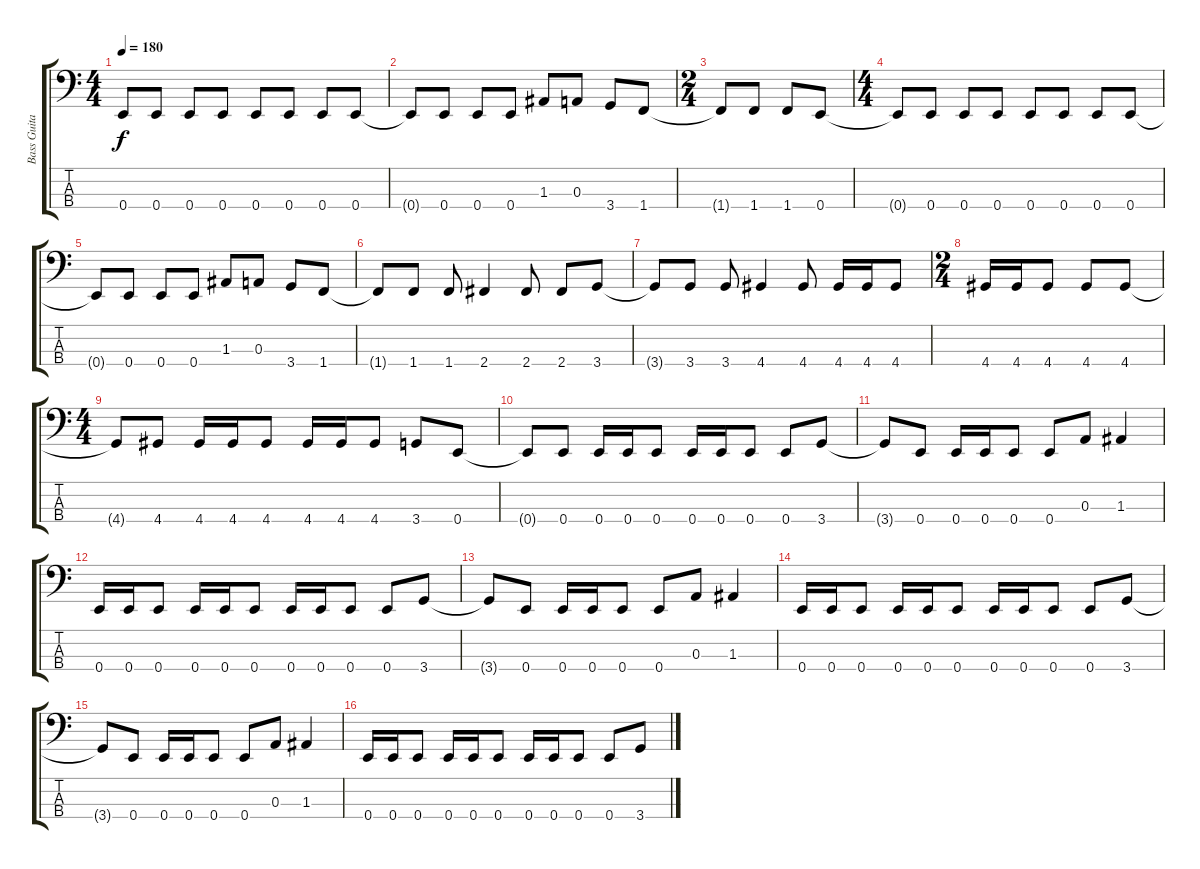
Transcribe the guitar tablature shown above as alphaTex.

\track ("Bass Guitar - Jason" "Bass Guita") {instrument electricbasspick}
\staff {score tabs}
\tuning (G2 D2 A1 E1) {hide}
\ts (4 4)
\tempo 180
\clef f4
\ks c
0.4{t}.8{dy f} 0.4.8 0.4.8 0.4.8 0.4.8 0.4.8 0.4.8 0.4.8 |
0.4{t}.8 0.4.8 0.4.8 0.4.8 1.3.8 0.3.8 3.4.8 1.4.8 |
\ts (2 4)
1.4{t}.8 1.4.8 1.4.8 0.4.8 |
\ts (4 4)
0.4{t}.8 0.4.8 0.4.8 0.4.8 0.4.8 0.4.8 0.4.8 0.4.8 |
0.4{t}.8 0.4.8 0.4.8 0.4.8 1.3.8 0.3.8 3.4.8 1.4.8 |
1.4{t}.8 1.4.8 1.4.8 2.4.4 2.4.8 2.4.8 3.4.8 |
3.4{t}.8 3.4.8 3.4.8 4.4.4 4.4.8 4.4.16 4.4.16 4.4.8 |
\ts (2 4)
4.4.16 4.4.16 4.4.8 4.4.8 4.4.8 |
\ts (4 4)
4.4{t}.8 4.4.8 4.4.16 4.4.16 4.4.8 4.4.16 4.4.16 4.4.8 3.4.8 0.4.8 |
0.4{t}.8{volume 9} 0.4.8 0.4.16 0.4.16 0.4.8 0.4.16 0.4.16 0.4.8 0.4.8 3.4.8 |
3.4{t}.8 0.4.8 0.4.16 0.4.16 0.4.8 0.4.8 0.3.8 1.3.4 |
0.4.16 0.4.16 0.4.8 0.4.16 0.4.16 0.4.8 0.4.16 0.4.16 0.4.8 0.4.8 3.4.8 |
3.4{t}.8 0.4.8 0.4.16 0.4.16 0.4.8 0.4.8 0.3.8 1.3.4 |
0.4.16 0.4.16 0.4.8 0.4.16 0.4.16 0.4.8 0.4.16 0.4.16 0.4.8 0.4.8 3.4.8 |
3.4{t}.8 0.4.8 0.4.16 0.4.16 0.4.8 0.4.8 0.3.8 1.3.4 |
0.4.16 0.4.16 0.4.8 0.4.16 0.4.16 0.4.8 0.4.16 0.4.16 0.4.8 0.4.8 3.4.8
